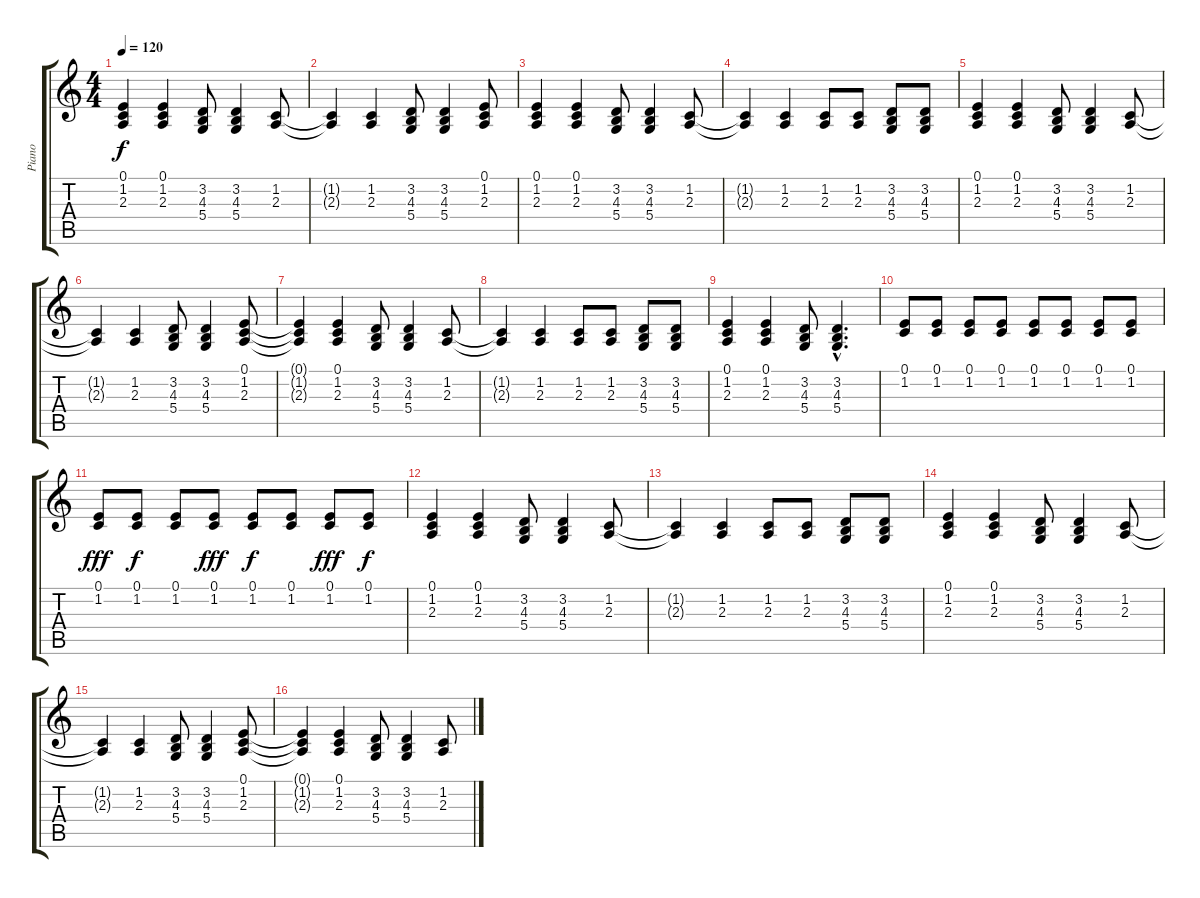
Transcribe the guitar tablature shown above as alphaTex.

\track ("Piano" "Piano") {instrument brightacousticpiano}
\staff {score tabs}
\tuning (E4 B3 G3 D3 A2 E2) {hide}
\ts (4 4)
\tempo 120
\clef g2
\ks c
(0.1 1.2 2.3).4{dy f} (0.1 1.2 2.3).4 (3.2 4.3 5.4).8 (3.2 4.3 5.4).4 (1.2 2.3).8 |
(1.2{t} 2.3{t}).4 (1.2 2.3).4 (3.2 4.3 5.4).8 (3.2 4.3 5.4).4 (0.1 1.2 2.3).8 |
(0.1 1.2 2.3).4 (0.1 1.2 2.3).4 (3.2 4.3 5.4).8 (3.2 4.3 5.4).4 (1.2 2.3).8 |
(1.2{t} 2.3{t}).4 (1.2 2.3).4 (1.2 2.3).8 (1.2 2.3).8 (3.2 4.3 5.4).8 (3.2 4.3 5.4).8 |
(0.1 1.2 2.3).4 (0.1 1.2 2.3).4 (3.2 4.3 5.4).8 (3.2 4.3 5.4).4 (1.2 2.3).8 |
(1.2{t} 2.3{t}).4 (1.2 2.3).4 (3.2 4.3 5.4).8 (3.2 4.3 5.4).4 (0.1 1.2 2.3).8 |
(0.1{t} 1.2{t} 2.3{t}).4 (0.1 1.2 2.3).4 (3.2 4.3 5.4).8 (3.2 4.3 5.4).4 (1.2 2.3).8 |
(1.2{t} 2.3{t}).4 (1.2 2.3).4 (1.2 2.3).8 (1.2 2.3).8 (3.2 4.3 5.4).8 (3.2 4.3 5.4).8 |
(0.1 1.2 2.3).4 (0.1 1.2 2.3).4 (3.2 4.3 5.4).8 (3.2{hac} 4.3{hac} 5.4{hac}).4{d} |
(0.1 1.2).8 (0.1 1.2).8 (0.1 1.2).8 (0.1 1.2).8 (0.1 1.2).8 (0.1 1.2).8 (0.1 1.2).8 (0.1 1.2).8 |
(0.1 1.2).8{dy fff} (0.1 1.2).8{dy f} (0.1 1.2).8 (0.1 1.2).8{dy fff} (0.1 1.2).8{dy f} (0.1 1.2).8 (0.1 1.2).8{dy fff} (0.1 1.2).8{dy f} |
(0.1 1.2 2.3).4 (0.1 1.2 2.3).4 (3.2 4.3 5.4).8 (3.2 4.3 5.4).4 (1.2 2.3).8 |
(1.2{t} 2.3{t}).4 (1.2 2.3).4 (1.2 2.3).8 (1.2 2.3).8 (3.2 4.3 5.4).8 (3.2 4.3 5.4).8 |
(0.1 1.2 2.3).4 (0.1 1.2 2.3).4 (3.2 4.3 5.4).8 (3.2 4.3 5.4).4 (1.2 2.3).8 |
(1.2{t} 2.3{t}).4 (1.2 2.3).4 (3.2 4.3 5.4).8 (3.2 4.3 5.4).4 (0.1 1.2 2.3).8 |
(0.1{t} 1.2{t} 2.3{t}).4 (0.1 1.2 2.3).4 (3.2 4.3 5.4).8 (3.2 4.3 5.4).4 (1.2 2.3).8
